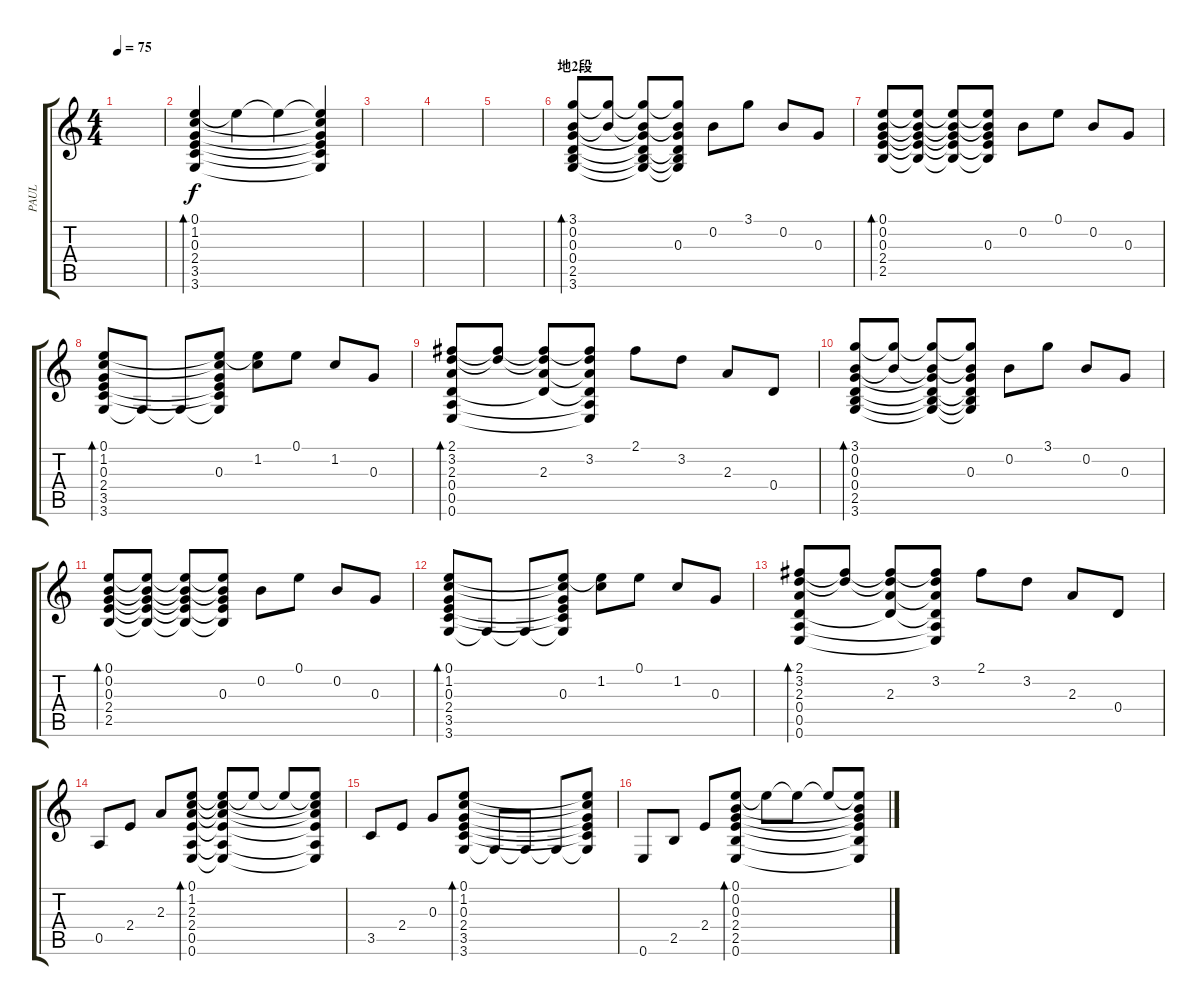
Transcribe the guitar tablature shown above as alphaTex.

\track ("PAUL" "PAUL") {instrument acousticguitarnylon}
\staff {score tabs}
\tuning (E4 B3 G3 D3 A2 E2) {hide}
\ts (4 4)
\tempo 75
\clef g2
\ks c
|
(0.1 1.2 0.3 2.4 3.5 3.6).4{bd 120} 0.1{t}.4 0.1{t}.4 (0.1{t} 1.2{t} 0.3{t} 2.4{t} 3.5{t} 3.6{t}).4 |
|
|
|
\section ("" "地2段")
(3.1 0.2 0.3 0.4 2.5 3.6).8{bd 240} (3.1{t} 0.2{t}).8 (3.1{t} 0.2{t} 0.3{t} 0.4{t} 2.5{t} 3.6{t}).8 (3.1{t} 0.2{t} 0.3 0.4{t} 2.5{t} 3.6{t}).8 0.2.8 3.1.8 0.2.8 0.3.8 |
(0.1 0.2 0.3 2.4 2.5).8{bd 240} (0.1{t} 0.2{t} 0.3{t} 2.4{t} 2.5{t}).8 (0.1{t} 0.2{t} 0.3{t} 2.4{t} 2.5{t}).8 (0.1{t} 0.2{t} 0.3 2.4{t} 2.5{t}).8 0.2.8 0.1.8 0.2.8 0.3.8 |
(0.1 1.2 0.3 2.4 3.5 3.6).8{bd 240} 3.6{t}.8 3.6{t}.8 (0.1{t} 1.2{t} 0.3 2.4{t} 3.5{t} 3.6{t}).8 (0.1{t} 1.2).8 0.1.8 1.2.8 0.3.8 |
(2.1 3.2 2.3 0.4 0.5 0.6).8{bd 240} (2.1{t} 3.2{t}).8 (2.1{t} 3.2{t} 2.3 0.4{t}).8 (2.1{t} 3.2 2.3{t} 0.4{t} 0.5{t} 0.6{t}).8 2.1.8 3.2.8 2.3.8 0.4.8 |
(3.1 0.2 0.3 0.4 2.5 3.6).8{bd 240} (3.1{t} 0.2{t}).8 (3.1{t} 0.2{t} 0.3{t} 0.4{t} 2.5{t} 3.6{t}).8 (3.1{t} 0.2{t} 0.3 0.4{t} 2.5{t} 3.6{t}).8 0.2.8 3.1.8 0.2.8 0.3.8 |
(0.1 0.2 0.3 2.4 2.5).8{bd 240} (0.1{t} 0.2{t} 0.3{t} 2.4{t} 2.5{t}).8 (0.1{t} 0.2{t} 0.3{t} 2.4{t} 2.5{t}).8 (0.1{t} 0.2{t} 0.3 2.4{t} 2.5{t}).8 0.2.8 0.1.8 0.2.8 0.3.8 |
(0.1 1.2 0.3 2.4 3.5 3.6).8{bd 240} 3.6{t}.8 3.6{t}.8 (0.1{t} 1.2{t} 0.3 2.4{t} 3.5{t} 3.6{t}).8 (0.1{t} 1.2).8 0.1.8 1.2.8 0.3.8 |
(2.1 3.2 2.3 0.4 0.5 0.6).8{bd 240} (2.1{t} 3.2{t}).8 (2.1{t} 3.2{t} 2.3 0.4{t}).8 (2.1{t} 3.2 2.3{t} 0.4{t} 0.5{t} 0.6{t}).8 2.1.8 3.2.8 2.3.8 0.4.8 |
0.5.8 2.4.8 2.3.8 (0.1 1.2 2.3 2.4 0.5 0.6).8{bd 480} (0.1{t} 1.2{t} 2.3{t} 2.4{t} 0.5{t} 0.6{t}).8 0.1{t}.8 0.1{t}.8 (0.1{t} 1.2{t} 2.3{t} 2.4{t} 0.5{t} 0.6{t}).8 |
3.5.8 2.4.8 0.3.8 (0.1 1.2 0.3 2.4 3.5 3.6).8{bd 480} 3.6{t}.8 3.6{t}.8 3.6{t}.8 (0.1{t} 1.2{t} 0.3{t} 2.4{t} 3.5{t} 3.6{t}).8 |
0.6.8 2.5.8 2.4.8 (0.1 0.2 0.3 2.4 2.5 0.6).8{bd 480} 0.1{t}.8 0.1{t}.8 0.1{t}.8 (0.1{t} 0.2{t} 0.3{t} 2.4{t} 2.5{t} 0.6{t}).8
